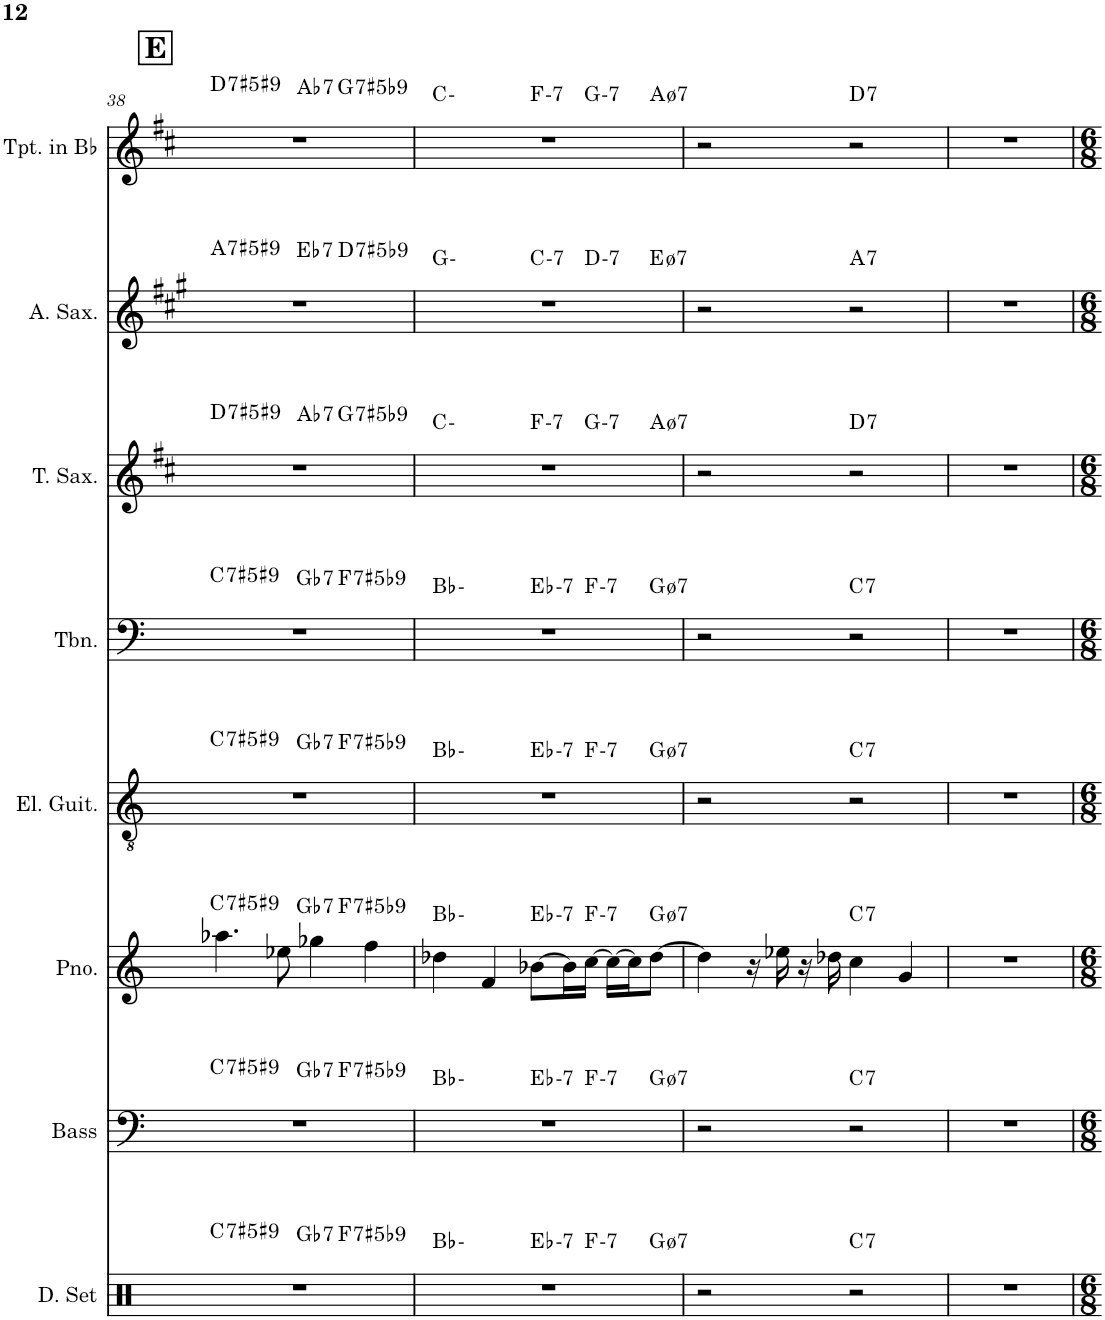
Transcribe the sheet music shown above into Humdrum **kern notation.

**kern	**harte	**kern	**harte	**kern	**harte	**kern	**harte	**kern	**harte	**kern	**harte	**kern	**harte	**kern	**harte
*part8	*part8	*part7	*part7	*part6	*part6	*part5	*part5	*part4	*part4	*part3	*part3	*part2	*part2	*part1	*part1
*staff8	*	*staff7	*	*staff6	*	*staff5	*	*staff4	*	*staff3	*	*staff2	*	*staff1	*
*I"Drumset	*	*I"Acoustic Bass	*	*I"Piano	*	*I"Electric Guitar	*	*I"Trombone	*	*I"Tenor Saxophone	*	*I"Alto Saxophone	*	*I"Trumpet in Bb	*
*I'D. Set	*	*I'Bass	*	*I'Pno.	*	*I'El. Guit.	*	*I'Tbn.	*	*I'T. Sax.	*	*I'A. Sax.	*	*I'Tpt. in Bb	*
!!LO:PB:g=z
*clefX	*	*clefF4	*	*clefG2	*	*clefGv2	*	*clefF4	*	*clefG2	*	*clefG2	*	*clefG2	*
*	*	*Trd7c12	*	*	*	*	*	*	*	*Trd8c14	*	*Trd5c9	*	*Trd1c2	*
*k[]	*	*k[]	*	*k[]	*	*k[]	*	*k[]	*	*k[f#c#]	*	*k[f#c#g#]	*	*k[f#c#]	*
*M4/4	*	*M4/4	*	*M4/4	*	*M4/4	*	*M4/4	*	*M4/4	*	*M4/4	*	*M4/4	*
!!LO:REH:place=s1:a:B:cj:fs=14:t=E
=38	=38	=38	=38	=38	=38	=38	=38	=38	=38	=38	=38	=38	=38	=38	=38
!	!LO:H:kt=7	!	!LO:H:kt=7	!	!LO:H:kt=7	!	!LO:H:kt=7	!	!LO:H:kt=7	!	!LO:H:kt=7	!	!LO:H:kt=7	!	!LO:H:kt=7
*^	*	*^	*	*	*	*^	*	*^	*	*^	*	*^	*	*^	*
*	*^	*	*	*^	*	*	*	*	*^	*	*	*^	*	*	*^	*	*	*^	*	*	*^	*
1r	2ryy	2.ryy	C:(3,#5,b7,#9)	1r	2ryy	2.ryy	C:(3,#5,b7,#9)	4.aa-X\	C:(3,#5,b7,#9)	1r	2ryy	2.ryy	C:(3,#5,b7,#9)	1r	2ryy	2.ryy	C:(3,#5,b7,#9)	1r	2ryy	2.ryy	D:(3,#5,b7,#9)	1r	2ryy	2.ryy	A:(3,#5,b7,#9)	1r	2ryy	2.ryy	D:(3,#5,b7,#9)
.	.	.	.	.	.	.	.	8ee-X\	.	.	.	.	.	.	.	.	.	.	.	.	.	.	.	.	.	.	.	.	.
!	!	!	!LO:H:kt=7	!	!	!	!LO:H:kt=7	!	!LO:H:kt=7	!	!	!	!LO:H:kt=7	!	!	!	!LO:H:kt=7	!	!	!	!LO:H:kt=7	!	!	!	!LO:H:kt=7	!	!	!	!LO:H:kt=7
.	2ryy	.	Gb:7	.	2ryy	.	Gb:7	4gg-X\	Gb:7	.	2ryy	.	Gb:7	.	2ryy	.	Gb:7	.	2ryy	.	Ab:7	.	2ryy	.	Eb:7	.	2ryy	.	Ab:7
!	!	!	!LO:H:kt=7	!	!	!	!LO:H:kt=7	!	!LO:H:kt=7	!	!	!	!LO:H:kt=7	!	!	!	!LO:H:kt=7	!	!	!	!LO:H:kt=7	!	!	!	!LO:H:kt=7	!	!	!	!LO:H:kt=7
.	.	4ryy	F:(3,#5,b7,b9)	.	.	4ryy	F:(3,#5,b7,b9)	4ff\	F:(3,#5,b7,b9)	.	.	4ryy	F:(3,#5,b7,b9)	.	.	4ryy	F:(3,#5,b7,b9)	.	.	4ryy	G:(3,#5,b7,b9)	.	.	4ryy	D:(3,#5,b7,b9)	.	.	4ryy	G:(3,#5,b7,b9)
=39	=39	=39	=39	=39	=39	=39	=39	=39	=39	=39	=39	=39	=39	=39	=39	=39	=39	=39	=39	=39	=39	=39	=39	=39	=39	=39	=39	=39	=39
*	*	*^	*	*	*	*^	*	*	*	*	*	*^	*	*	*	*^	*	*	*	*^	*	*	*	*^	*	*	*	*^	*
1r	2ryy	2ryy	2..ryy	Bb:min	1r	2ryy	2ryy	2..ryy	Bb:min	4dd-X\	Bb:min	1r	2ryy	2ryy	2..ryy	Bb:min	1r	2ryy	2ryy	2..ryy	Bb:min	1r	2ryy	2ryy	2..ryy	C:min	1r	2ryy	2ryy	2..ryy	G:min	1r	2ryy	2ryy	2..ryy	C:min
.	.	.	.	.	.	.	.	.	.	4f/	.	.	.	.	.	.	.	.	.	.	.	.	.	.	.	.	.	.	.	.	.	.	.	.	.	.
!	!	!	!	!LO:H:kt=7	!	!	!	!	!LO:H:kt=7	!	!LO:H:kt=7	!	!	!	!	!LO:H:kt=7	!	!	!	!	!LO:H:kt=7	!	!	!	!	!LO:H:kt=7	!	!	!	!	!LO:H:kt=7	!	!	!	!	!LO:H:kt=7
.	2ryy	8.ryy	.	Eb:min7	.	2ryy	8.ryy	.	Eb:min7	[8b-X\L	Eb:min7	.	2ryy	8.ryy	.	Eb:min7	.	2ryy	8.ryy	.	Eb:min7	.	2ryy	8.ryy	.	F:min7	.	2ryy	8.ryy	.	C:min7	.	2ryy	8.ryy	.	F:min7
.	.	.	.	.	.	.	.	.	.	16b-\L]	.	.	.	.	.	.	.	.	.	.	.	.	.	.	.	.	.	.	.	.	.	.	.	.	.	.
!	!	!	!	!LO:H:kt=7	!	!	!	!	!LO:H:kt=7	!	!LO:H:kt=7	!	!	!	!	!LO:H:kt=7	!	!	!	!	!LO:H:kt=7	!	!	!	!	!LO:H:kt=7	!	!	!	!	!LO:H:kt=7	!	!	!	!	!LO:H:kt=7
.	.	4ryy	.	F:min7	.	.	4ryy	.	F:min7	[16cc\JJ	F:min7	.	.	4ryy	.	F:min7	.	.	4ryy	.	F:min7	.	.	4ryy	.	G:min7	.	.	4ryy	.	D:min7	.	.	4ryy	.	G:min7
.	.	.	.	.	.	.	.	.	.	16cc\LL_	.	.	.	.	.	.	.	.	.	.	.	.	.	.	.	.	.	.	.	.	.	.	.	.	.	.
.	.	.	.	.	.	.	.	.	.	16cc\J]	.	.	.	.	.	.	.	.	.	.	.	.	.	.	.	.	.	.	.	.	.	.	.	.	.	.
!	!	!	!	!LO:H:kt=7	!	!	!	!	!LO:H:kt=7	!	!LO:H:kt=7	!	!	!	!	!LO:H:kt=7	!	!	!	!	!LO:H:kt=7	!	!	!	!	!LO:H:kt=7	!	!	!	!	!LO:H:kt=7	!	!	!	!	!LO:H:kt=7
.	.	.	8ryy	G:hdim7	.	.	.	8ryy	G:hdim7	[8dd-\J	G:hdim7	.	.	.	8ryy	G:hdim7	.	.	.	8ryy	G:hdim7	.	.	.	8ryy	A:hdim7	.	.	.	8ryy	E:hdim7	.	.	.	8ryy	A:hdim7
.	.	16ryy	.	.	.	.	16ryy	.	.	.	.	.	.	16ryy	.	.	.	.	16ryy	.	.	.	.	16ryy	.	.	.	.	16ryy	.	.	.	.	16ryy	.	.
*v	*v	*v	*v	*	*	*	*	*	*	*	*	*v	*v	*v	*v	*	*v	*v	*v	*v	*	*v	*v	*v	*v	*	*v	*v	*v	*v	*	*v	*v	*v	*v	*
*	*	*v	*v	*v	*v	*	*	*	*	*	*	*	*	*	*	*	*	*
=40	=40	=40	=40	=40	=40	=40	=40	=40	=40	=40	=40	=40	=40	=40	=40
2r	.	2r	.	4dd-\]	.	2r	.	2r	.	2r	.	2r	.	2r	.
.	.	.	.	16r	.	.	.	.	.	.	.	.	.	.	.
.	.	.	.	16ee-X\	.	.	.	.	.	.	.	.	.	.	.
.	.	.	.	16r	.	.	.	.	.	.	.	.	.	.	.
.	.	.	.	16dd-X\	.	.	.	.	.	.	.	.	.	.	.
!	!LO:H:kt=7	!	!LO:H:kt=7	!	!LO:H:kt=7	!	!LO:H:kt=7	!	!LO:H:kt=7	!	!LO:H:kt=7	!	!LO:H:kt=7	!	!LO:H:kt=7
2r	C:7	2r	C:7	4cc\	C:7	2r	C:7	2r	C:7	2r	D:7	2r	A:7	2r	D:7
.	.	.	.	4g/	.	.	.	.	.	.	.	.	.	.	.
=41	=41	=41	=41	=41	=41	=41	=41	=41	=41	=41	=41	=41	=41	=41	=41
1r	.	1r	.	1r	.	1r	.	1r	.	1r	.	1r	.	1r	.
=	=	=	=	=	=	=	=	=	=	=	=	=	=	=	=
*-	*-	*-	*-	*-	*-	*-	*-	*-	*-	*-	*-	*-	*-	*-	*-
